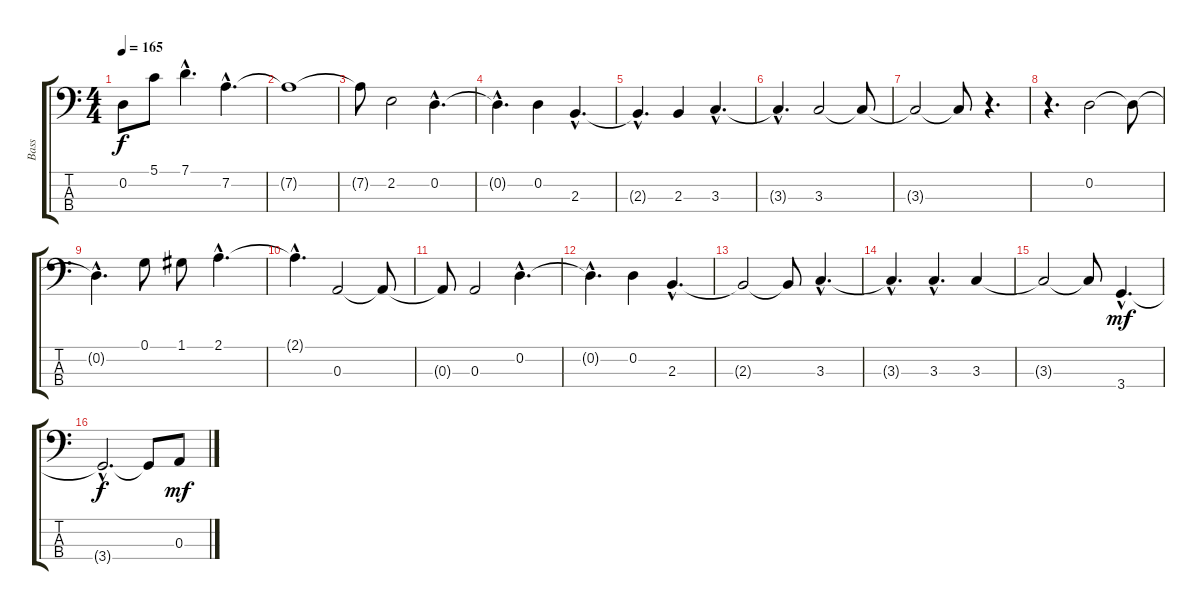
\track ("Bass" "Bass") {instrument fretlessbass}
\staff {score tabs}
\tuning (G2 D2 A1 E1) {hide}
\ts (4 4)
\tempo 165
\clef f4
\ks c
0.2{t}.8{dy f} 5.1.8 7.1{hac}.4{d} 7.2{hac}.4{d} |
7.2{t}.1 |
7.2{t}.8 2.2.2 0.2{hac}.4{d} |
0.2{hac t}.4{d} 0.2.4 2.3{hac}.4{d} |
2.3{hac t}.4{d} 2.3.4 3.3{hac}.4{d} |
3.3{hac t}.4{d} 3.3.2 3.3{t}.8 |
3.3{t}.2 3.3{t}.8 r.4{d} |
r.4{d} 0.2.2 0.2{t}.8 |
0.2{hac t}.4{d} 0.1.8 1.1.8 2.1{hac}.4{d} |
2.1{hac t}.4{d} 0.3.2 0.3{t}.8 |
0.3{t}.8 0.3.2 0.2{hac}.4{d} |
0.2{hac t}.4{d} 0.2.4 2.3{hac}.4{d} |
2.3{t}.2 2.3{t}.8 3.3{hac}.4{d} |
3.3{hac t}.4{d} 3.3{hac}.4{d} 3.3.4 |
3.3{t}.2 3.3{t}.8 3.4{hac}.4{d dy mf} |
3.4{hac t}.2{d dy f} 3.4{t}.8 0.3.8{dy mf}
